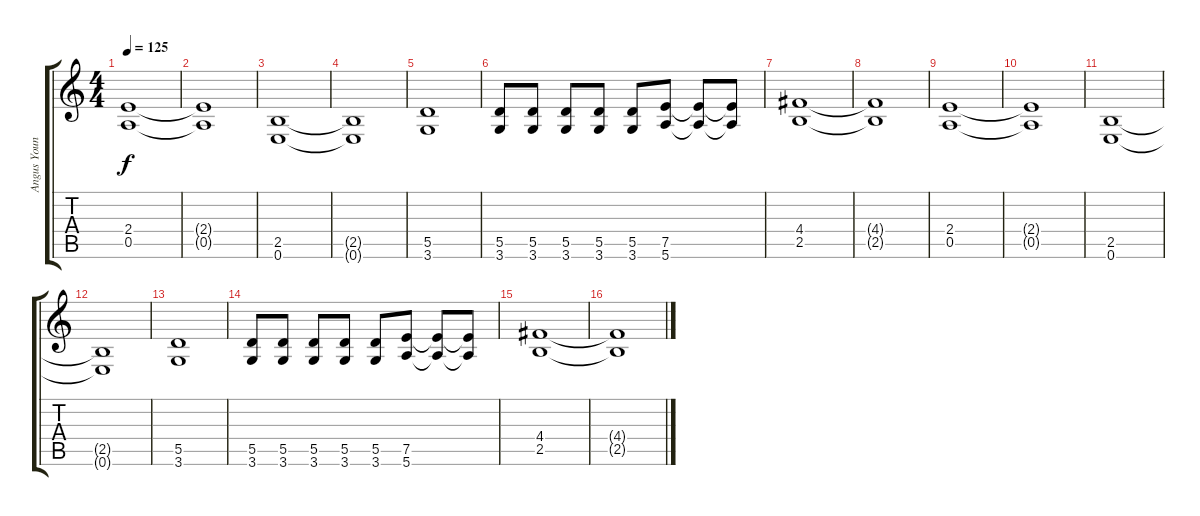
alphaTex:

\track ("Angus Young" "Angus Youn") {instrument distortionguitar}
\staff {score tabs}
\tuning (E4 B3 G3 D3 A2 E2) {hide}
\ts (4 4)
\tempo 125
\clef g2
\ks c
(2.4 0.5).1{dy f} |
(2.4{t} 0.5{t}).1 |
(2.5 0.6).1 |
(2.5{t} 0.6{t}).1 |
(5.5 3.6).1 |
(5.5 3.6).8 (5.5 3.6).8 (5.5 3.6).8 (5.5 3.6).8 (5.5 3.6).8 (7.5 5.6).8 (7.5{t} 5.6{t}).8 (7.5{t} 5.6{t}).8 |
(4.4 2.5).1 |
(4.4{t} 2.5{t}).1 |
(2.4 0.5).1 |
(2.4{t} 0.5{t}).1 |
(2.5 0.6).1 |
(2.5{t} 0.6{t}).1 |
(5.5 3.6).1 |
(5.5 3.6).8 (5.5 3.6).8 (5.5 3.6).8 (5.5 3.6).8 (5.5 3.6).8 (7.5 5.6).8 (7.5{t} 5.6{t}).8 (7.5{t} 5.6{t}).8 |
(4.4 2.5).1 |
(4.4{t} 2.5{t}).1
